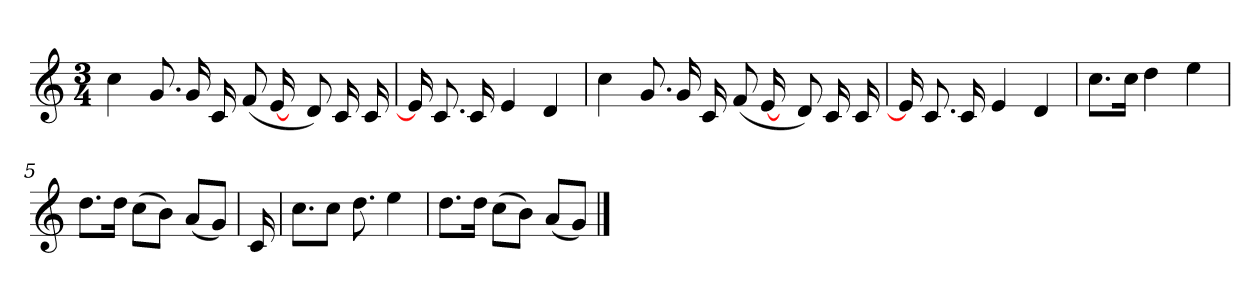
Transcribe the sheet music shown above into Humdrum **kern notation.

**kern
*part1
*staff1
*clefG2
*k[]
*C:
*M3/4
=
4cc
8.g
16g
16c
(8f
[16e
16ryy
8d)
16c
16c
=1
16e]
8.c
16c
4e
4d
=2
4cc
8.g
16g
16c
(8f
[16e
16ryy
8d)
16c
16c
=3
16e]
8.c
16c
4e
4d
=4y
8.cc\L
16cc\Jk
4dd
4ee
=5
8.dd\L
16dd\Jk
(8cc\L
8b\J)
(8a/L
8g/J)
=6y
16c
=7
8.cc\L
8cc\J
8.dd
4ee
=8
8.dd\L
16dd\Jk
(8cc\L
8b\J)
(8a/L
8g/J)
==
*-
